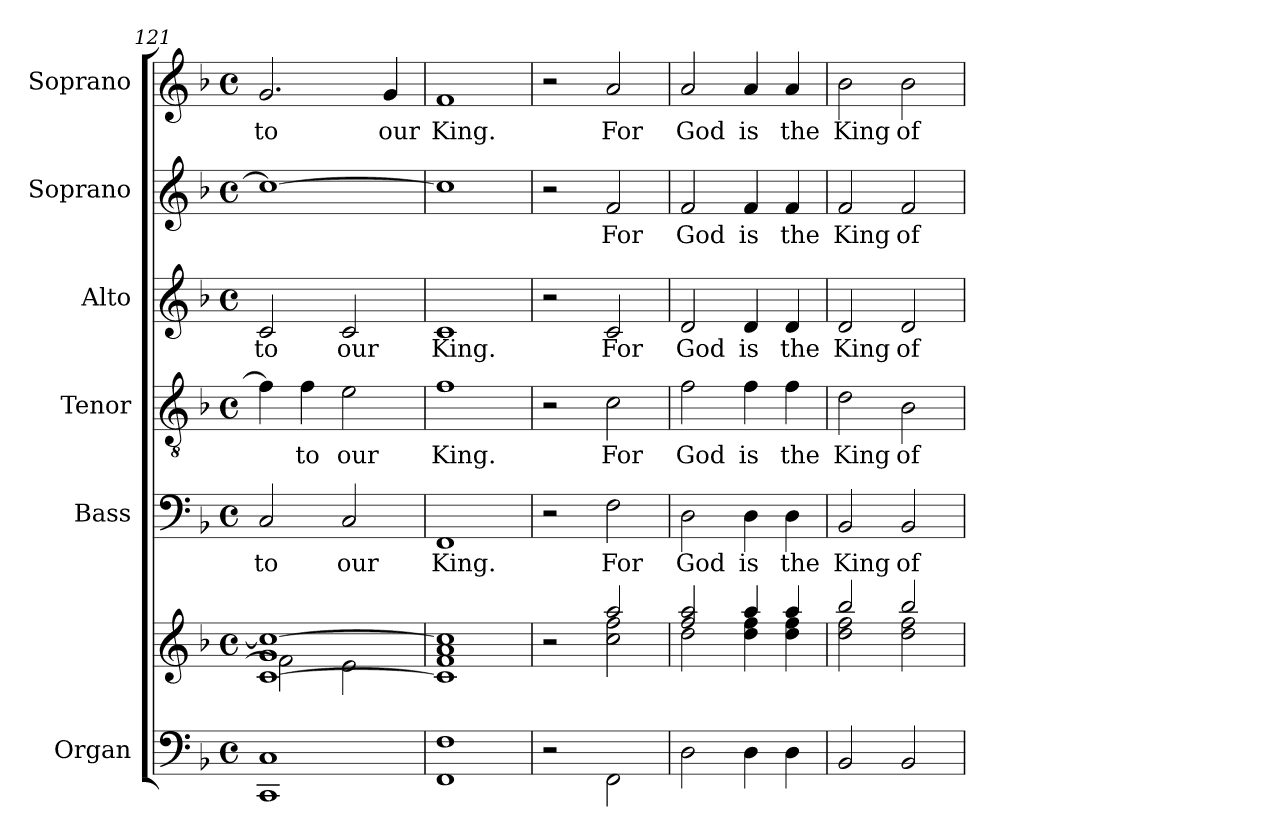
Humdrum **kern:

**kern	**kern	**kern	**text	**kern	**text	**kern	**text	**kern	**text	**kern	**text
*part6	*part6	*part5	*part5	*part4	*part4	*part3	*part3	*part2	*part2	*part1	*part1
*staff7	*staff6	*staff5	*staff5	*staff4	*staff4	*staff3	*staff3	*staff2	*staff2	*staff1	*staff1
*I"Organ	*	*I"Bass	*	*I"Tenor	*	*I"Alto	*	*I"Soprano	*	*I"Soprano	*
*I'Org.	*	*I'B.	*	*I'T.	*	*I'A.	*	*I'S.	*	*I'S.	*
*clefF4	*clefG2	*clefF4	*	*clefGv2	*	*clefG2	*	*clefG2	*	*clefG2	*
*	*	*	*	*ITrd7c12	*	*	*	*	*	*	*
*k[b-]	*k[b-]	*k[b-]	*	*k[b-]	*	*k[b-]	*	*k[b-]	*	*k[b-]	*
*F:	*F:	*F:	*	*F:	*	*F:	*	*F:	*	*F:	*
*M4/4	*M4/4	*M4/4	*	*M4/4	*	*M4/4	*	*M4/4	*	*M4/4	*
*met(c)	*met(c)	*met(c)	*	*met(c)	*	*met(c)	*	*met(c)	*	*met(c)	*
=121	=121	=121	=121	=121	=121	=121	=121	=121	=121	=121	=121
*	*^	*	*	*	*	*	*	*	*	*	*
!	!	!	!	!LO:LY:b:color=#000000	!	!	!	!	!	!	!	!
!	!	!	!	!	!	!	!	!LO:LY:b:color=#000000	!	!	!	!
!	!	!	!	!	!	!	!	!	!	!	!	!LO:LY:b:color=#000000
1CCi 1Ci	[<1ci 1gi 1cci_>	2fi\]	2Ci/	-to	4Fi\]	.	2ci/	-to	1cci_>	.	2.gi/	-to
!	!	!	!	!	!	!LO:LY:b:color=#000000	!	!	!	!	!	!
.	.	.	.	.	4Fi\	-to	.	.	.	.	.	.
!	!	!	!	!LO:LY:b:color=#000000	!	!	!	!	!	!	!	!
!	!	!	!	!	!	!LO:LY:b:color=#000000	!	!	!	!	!	!
!	!	!	!	!	!	!	!	!LO:LY:b:color=#000000	!	!	!	!
.	.	2ei\	2Ci/	our	2Ei\	our	2ci/	our	.	.	.	.
!	!	!	!	!	!	!	!	!	!	!	!	!LO:LY:b:color=#000000
.	.	.	.	.	.	.	.	.	.	.	4gi/	our
*	*v	*v	*	*	*	*	*	*	*	*	*	*
=122	=122	=122	=122	=122	=122	=122	=122	=122	=122	=122	=122
!	!	!	!LO:LY:b:color=#000000	!	!	!	!	!	!	!	!
!	!	!	!	!	!LO:LY:b:color=#000000	!	!	!	!	!	!
!	!	!	!	!	!	!	!LO:LY:b:color=#000000	!	!	!	!
!	!	!	!	!	!	!	!	!	!	!	!LO:LY:b:color=#000000
1FFi 1Fi	1ci] 1fi 1ai 1cci]	1FFi	King.	1Fi	King.	1ci	King.	1cci]	.	1fi	King.
=123	=123	=123	=123	=123	=123	=123	=123	=123	=123	=123	=123
*	*^	*	*	*	*	*	*	*	*	*	*
2r	2r	2ryy	2r	.	2r	.	2r	.	2r	.	2r	.
*X8ba	*	*	*	*	*	*	*	*	*	*	*	*
*	*8ba	*	*	*	*	*	*	*	*	*	*	*
!	!	!	!	!LO:LY:b:color=#000000	!	!	!	!	!	!	!	!
!	!	!	!	!	!	!LO:LY:b:color=#000000	!	!	!	!	!	!
!	!	!	!	!	!	!	!	!LO:LY:b:color=#000000	!	!	!	!
!	!	!	!	!	!	!	!	!	!	!LO:LY:b:color=#000000	!	!
!	!	!	!	!	!	!	!	!	!	!	!	!LO:LY:b:color=#000000
2FFi\	2ai/	2ci\ 2fi	2Fi\	For	2Ci\	For	2ci/	For	2fi/	For	2ai/	For
=124	=124	=124	=124	=124	=124	=124	=124	=124	=124	=124	=124	=124
!	!	!	!	!LO:LY:b:color=#000000	!	!	!	!	!	!	!	!
!	!	!	!	!	!	!LO:LY:b:color=#000000	!	!	!	!	!	!
!	!	!	!	!	!	!	!	!LO:LY:b:color=#000000	!	!	!	!
!	!	!	!	!	!	!	!	!	!	!LO:LY:b:color=#000000	!	!
!	!	!	!	!	!	!	!	!	!	!	!	!LO:LY:b:color=#000000
2Di\	2fi/ 2ai	2di\	2Di\	God	2Fi\	God	2di/	God	2fi/	God	2ai/	God
!	!	!	!	!LO:LY:b:color=#000000	!	!	!	!	!	!	!	!
!	!	!	!	!	!	!LO:LY:b:color=#000000	!	!	!	!	!	!
!	!	!	!	!	!	!	!	!LO:LY:b:color=#000000	!	!	!	!
!	!	!	!	!	!	!	!	!	!	!LO:LY:b:color=#000000	!	!
!	!	!	!	!	!	!	!	!	!	!	!	!LO:LY:b:color=#000000
4Di\	4ai/	4di\ 4fi	4Di\	is	4Fi\	is	4di/	is	4fi/	is	4ai/	is
!	!	!	!	!LO:LY:b:color=#000000	!	!	!	!	!	!	!	!
!	!	!	!	!	!	!LO:LY:b:color=#000000	!	!	!	!	!	!
!	!	!	!	!	!	!	!	!LO:LY:b:color=#000000	!	!	!	!
!	!	!	!	!	!	!	!	!	!	!LO:LY:b:color=#000000	!	!
!	!	!	!	!	!	!	!	!	!	!	!	!LO:LY:b:color=#000000
4Di\	4ai/	4di\ 4fi	4Di\	the	4Fi\	the	4di/	the	4fi/	the	4ai/	the
!!LO:PB:g=z
=125	=125	=125	=125	=125	=125	=125	=125	=125	=125	=125	=125	=125
!	!	!	!	!LO:LY:b:color=#000000	!	!	!	!	!	!	!	!
!	!	!	!	!	!	!LO:LY:b:color=#000000	!	!	!	!	!	!
!	!	!	!	!	!	!	!	!LO:LY:b:color=#000000	!	!	!	!
!	!	!	!	!	!	!	!	!	!	!LO:LY:b:color=#000000	!	!
!	!	!	!	!	!	!	!	!	!	!	!	!LO:LY:b:color=#000000
2BB-i/	2b-i/	2di\ 2fi	2BB-i/	King	2Di\	King	2di/	King	2fi/	King	2b-i\	King
!	!	!	!	!LO:LY:b:color=#000000	!	!	!	!	!	!	!	!
!	!	!	!	!	!	!LO:LY:b:color=#000000	!	!	!	!	!	!
!	!	!	!	!	!	!	!	!LO:LY:b:color=#000000	!	!	!	!
!	!	!	!	!	!	!	!	!	!	!LO:LY:b:color=#000000	!	!
!	!	!	!	!	!	!	!	!	!	!	!	!LO:LY:b:color=#000000
2BB-i/	2b-i/	2di\ 2fi	2BB-i/	of	2BB-i\	of	2di/	of	2fi/	of	2b-i\	of
*	*v	*v	*	*	*	*	*	*	*	*	*	*
=	=	=	=	=	=	=	=	=	=	=	=
*-	*-	*-	*-	*-	*-	*-	*-	*-	*-	*-	*-
